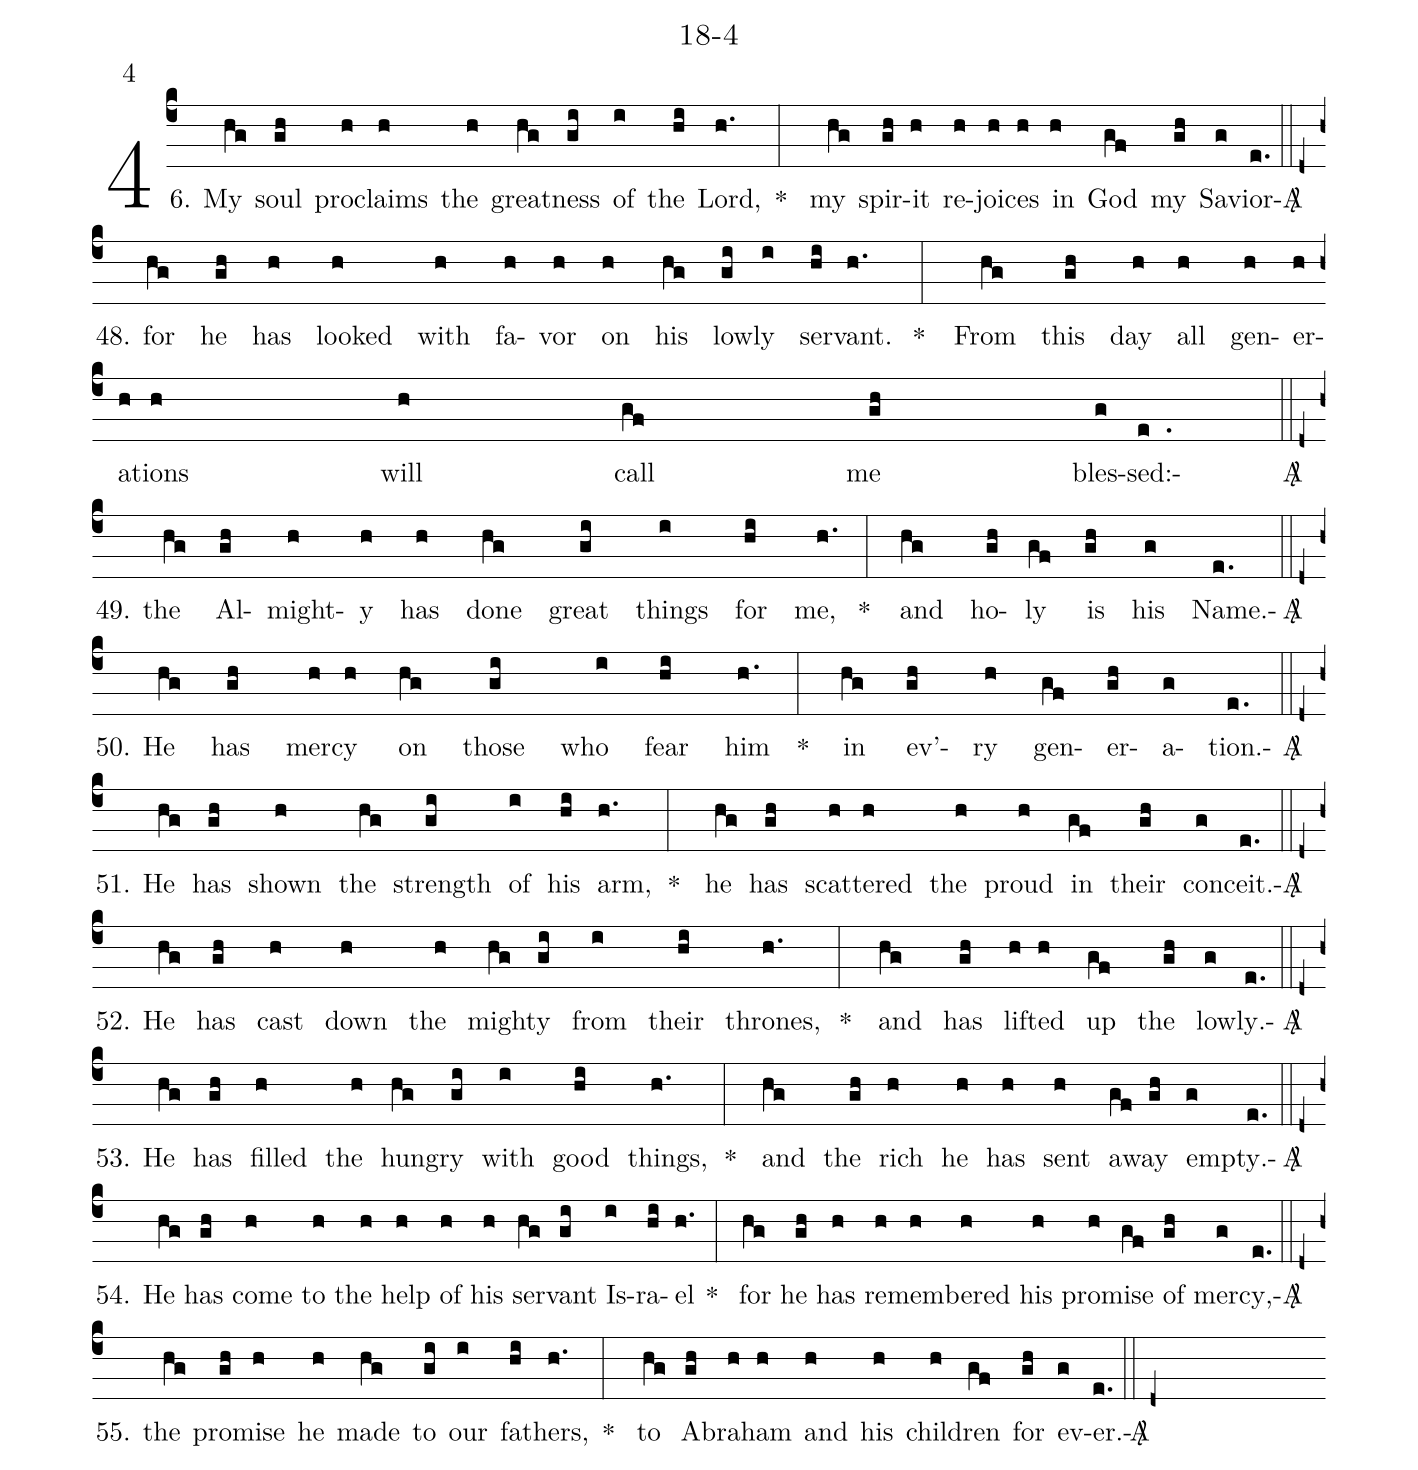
name: 18-4;
annotation: 4;
%%
(c4)46. My(hg) soul(gh) pro(h)claims(h) the(h) great(hg)ness(gi) of(i) the(hi) Lord,(h.) * (:) my(hg) spir(gh)it(h) re(h)joic(h)es(h) in(h) God(gf) my(gh) Sav(g)ior(e.)<sp>A/</sp>(::d+z)
48. for(hg) he(gh) has(h) looked(h) with(h) fa(h)vor(h) on(h) his(hg) low(gi)ly(i) ser(hi)vant.(h.) * (:) From(hg) this(gh) day(h) all(h) gen(h)er(h)a(h)tions(h) will(h) call(gf) me(gh) bles-s(g)ed:(e.)<sp>A/</sp>(::d+z)
49. the(hg) Al-(gh)might-(h)y(h) has(h) done(hg) great(gi) things(i) for(hi) me,(h.) * (:) and(hg) ho-(gh)ly(gf) is(gh) his(g) Name.(e.)<sp>A/</sp>(::d+z)
50. He(hg) has(gh) mer(h)cy(h) on(hg) those(gi) who(i) fear(hi) him(h.) * (:) in(hg) ev'-(gh)ry(h) gen-(gf)er-(gh)a-(g)tion.(e.)<sp>A/</sp>(::d+z)
51. He(hg) has(gh) shown(h) the(hg) strength(gi) of(i) his(hi) arm,(h.) * (:) he(hg) has(gh) scat(h)tered(h) the(h) proud(h) in(gf) their(gh) con(g)ceit.(e.)<sp>A/</sp>(::d+z)
52. He(hg) has(gh) cast(h) down(h) the(h) might(hg)y(gi) from(i) their(hi) thrones,(h.) * (:) and(hg) has(gh) lift(h)ed(h) up(gf) the(gh) low(g)ly.(e.)<sp>A/</sp>(::d+z)
53. He(hg) has(gh) filled(h) the(h) hun(hg)gry(gi) with(i) good(hi) things,(h.) * (:) and(hg) the(gh) rich(h) he(h) has(h) sent(h) a(gf)way(gh) emp(g)ty.(e.)<sp>A/</sp>(::d+z)
54. He(hg) has(gh) come(h) to(h) the(h) help(h) of(h) his(h) ser(hg)vant(gi) Is-(i)ra-(hi)el(h.) * (:) for(hg) he(gh) has(h) re(h)mem(h)bered(h) his(h) prom(h)ise(gf) of(gh) mer(g)cy,(e.)<sp>A/</sp>(::d+z)
55. the(hg) prom(gh)ise(h) he(h) made(hg) to(gi) our(i) fa(hi)thers,(h.) * (:) to(hg) A(gh)bra(h)ham(h) and(h) his(h) chil(h)dren(gf) for(gh) ev(g)er.(e.)<sp>A/</sp>(::d+z)
